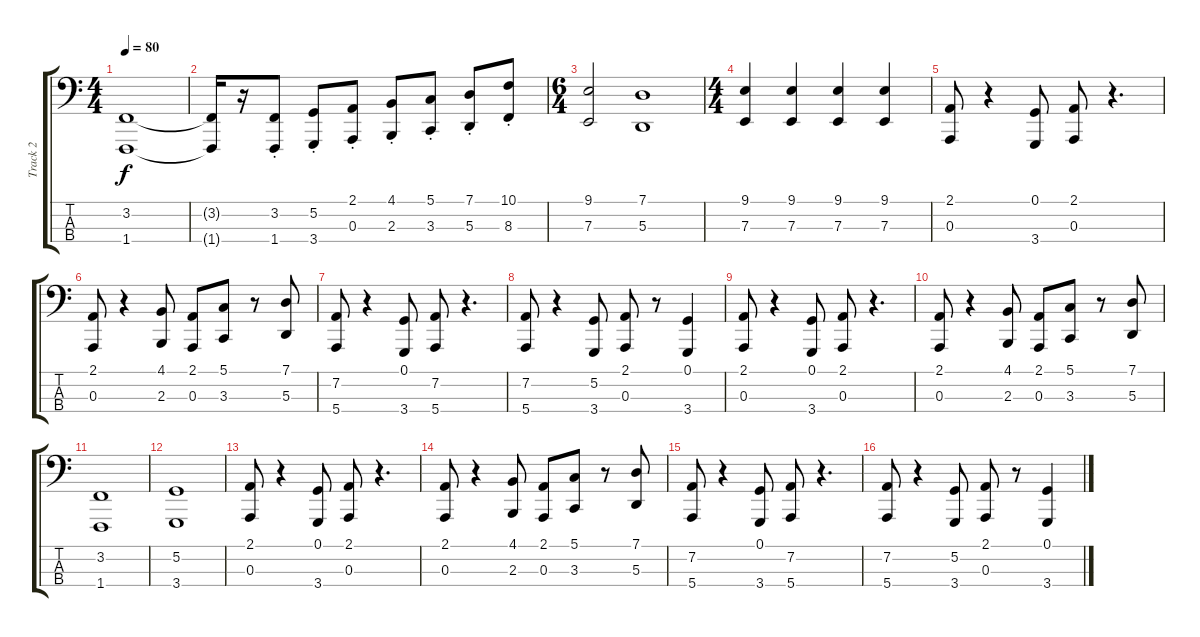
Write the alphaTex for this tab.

\track ("Track 2" "Track 2") {instrument stringensemble1}
\staff {score tabs}
\tuning (G2 D2 A1 E1) {hide}
\ts (4 4)
\tempo 80
\clef f4
\ks c
(3.2 1.4).1{dy f} |
(3.2{t} 1.4{t}).16 r.16 (3.2{st} 1.4{st}).8 (5.2{st} 3.4{st}).8 (2.1{st} 0.3{st}).8 (4.1{st} 2.3{st}).8 (5.1{st} 3.3{st}).8 (7.1{st} 5.3{st}).8 (10.1{st} 8.3{st}).8 |
\ts (6 4)
(9.1 7.3).2 (7.1 5.3).1 |
\ts (4 4)
(9.1 7.3).4 (9.1 7.3).4 (9.1 7.3).4 (9.1 7.3).4 |
(2.1 0.3).8 r.4 (0.1 3.4).8 (2.1 0.3).8 r.4{d} |
(2.1 0.3).8 r.4 (4.1 2.3).8 (2.1 0.3).8 (5.1 3.3).8 r.8 (7.1 5.3).8 |
(7.2 5.4).8 r.4 (0.1 3.4).8 (7.2 5.4).8 r.4{d} |
(7.2 5.4).8 r.4 (5.2 3.4).8 (2.1 0.3).8 r.8 (0.1 3.4).4 |
(2.1 0.3).8 r.4 (0.1 3.4).8 (2.1 0.3).8 r.4{d} |
(2.1 0.3).8 r.4 (4.1 2.3).8 (2.1 0.3).8 (5.1 3.3).8 r.8 (7.1 5.3).8 |
(3.2 1.4).1 |
(5.2 3.4).1 |
(2.1 0.3).8 r.4 (0.1 3.4).8 (2.1 0.3).8 r.4{d} |
(2.1 0.3).8 r.4 (4.1 2.3).8 (2.1 0.3).8 (5.1 3.3).8 r.8 (7.1 5.3).8 |
(7.2 5.4).8 r.4 (0.1 3.4).8 (7.2 5.4).8 r.4{d} |
(7.2 5.4).8 r.4 (5.2 3.4).8 (2.1 0.3).8 r.8 (0.1 3.4).4
